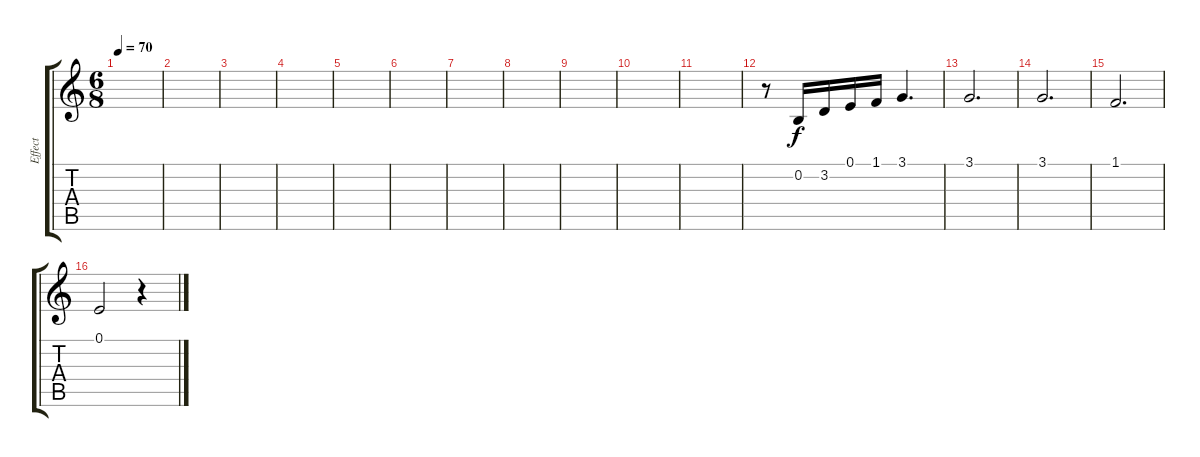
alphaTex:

\track ("Effect" "Effect") {instrument tremolostrings}
\staff {score tabs}
\tuning (E4 B3 G3 D3 A2 E2) {hide}
\ts (6 8)
\tempo 70
\clef g2
\ks c
|
|
|
|
|
|
|
|
|
|
|
r.8 0.2.16 3.2.16 0.1.16 1.1.16 3.1.4{d} |
3.1.2{d} |
3.1.2{d} |
1.1.2{d} |
0.1.2 r.4{volume 0}
